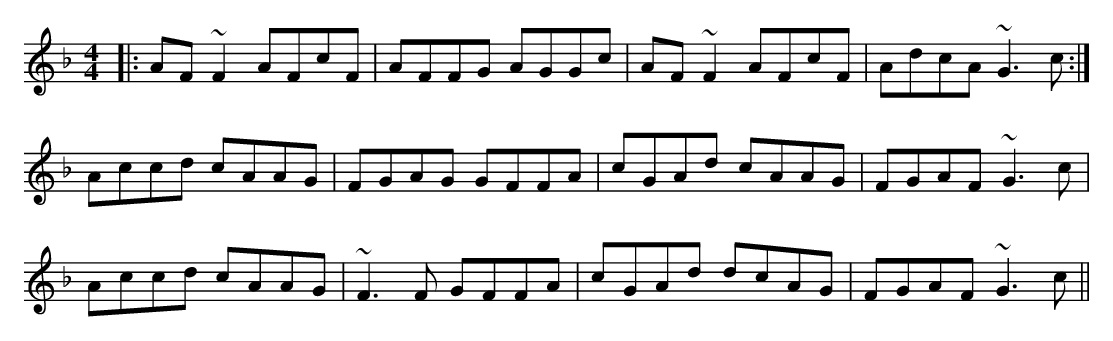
X:1
M:4/4
K:F
|:AF~F2 AFcF|AFFG AGGc|AF~F2 AFcF|AdcA ~G3c:|
Accd cAAG|FGAG GFFA|cGAd cAAG|FGAF ~G3c|
Accd cAAG|~F3F GFFA|cGAd dcAG|FGAF ~G3c||
